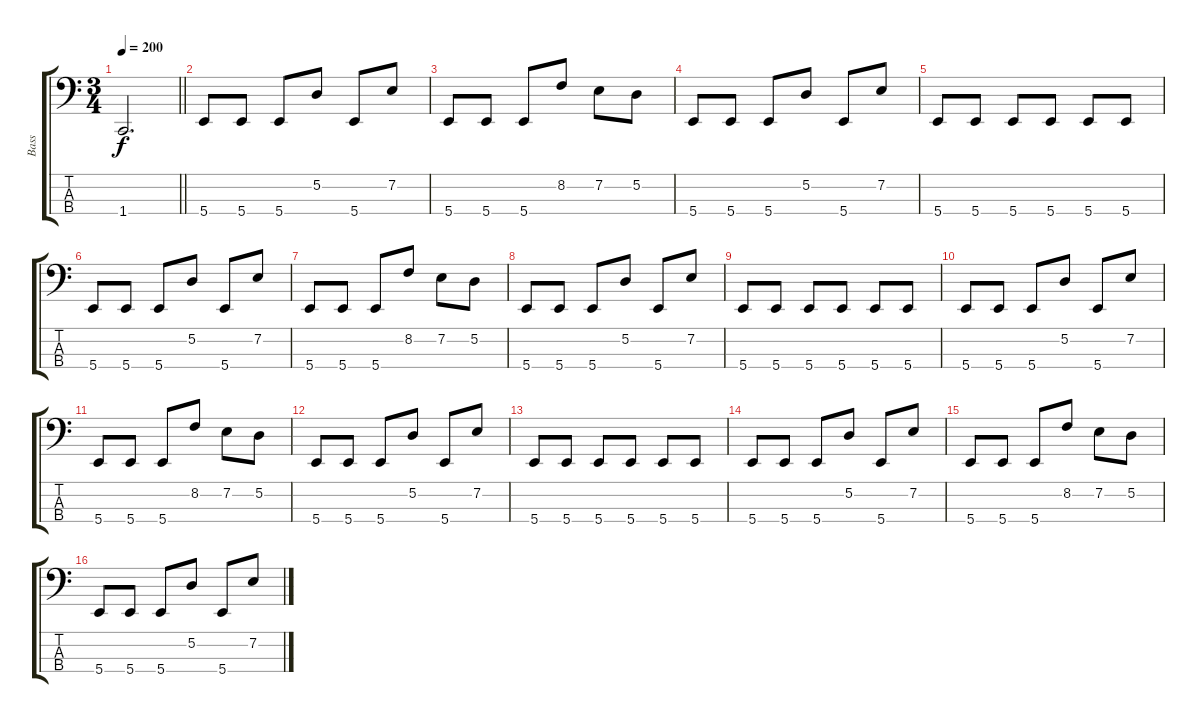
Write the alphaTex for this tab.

\track ("Bass" "Bass") {instrument electricbasspick}
\staff {score tabs}
\tuning (D2 A1 E1 B0) {hide}
\ts (3 4)
\tempo 200
\clef f4
\barLineRight lightlight
\ks c
1.4{t}.2{d dy f} |
5.4.8 5.4.8 5.4.8 5.2.8 5.4.8 7.2.8 |
5.4.8 5.4.8 5.4.8 8.2.8 7.2.8 5.2.8 |
5.4.8 5.4.8 5.4.8 5.2.8 5.4.8 7.2.8 |
5.4.8 5.4.8 5.4.8 5.4.8 5.4.8 5.4.8 |
5.4.8 5.4.8 5.4.8 5.2.8 5.4.8 7.2.8 |
5.4.8 5.4.8 5.4.8 8.2.8 7.2.8 5.2.8 |
5.4.8 5.4.8 5.4.8 5.2.8 5.4.8 7.2.8 |
5.4.8 5.4.8 5.4.8 5.4.8 5.4.8 5.4.8 |
5.4.8 5.4.8 5.4.8 5.2.8 5.4.8 7.2.8 |
5.4.8 5.4.8 5.4.8 8.2.8 7.2.8 5.2.8 |
5.4.8 5.4.8 5.4.8 5.2.8 5.4.8 7.2.8 |
5.4.8 5.4.8 5.4.8 5.4.8 5.4.8 5.4.8 |
5.4.8 5.4.8 5.4.8 5.2.8 5.4.8 7.2.8 |
5.4.8 5.4.8 5.4.8 8.2.8 7.2.8 5.2.8 |
5.4.8 5.4.8 5.4.8 5.2.8 5.4.8 7.2.8
